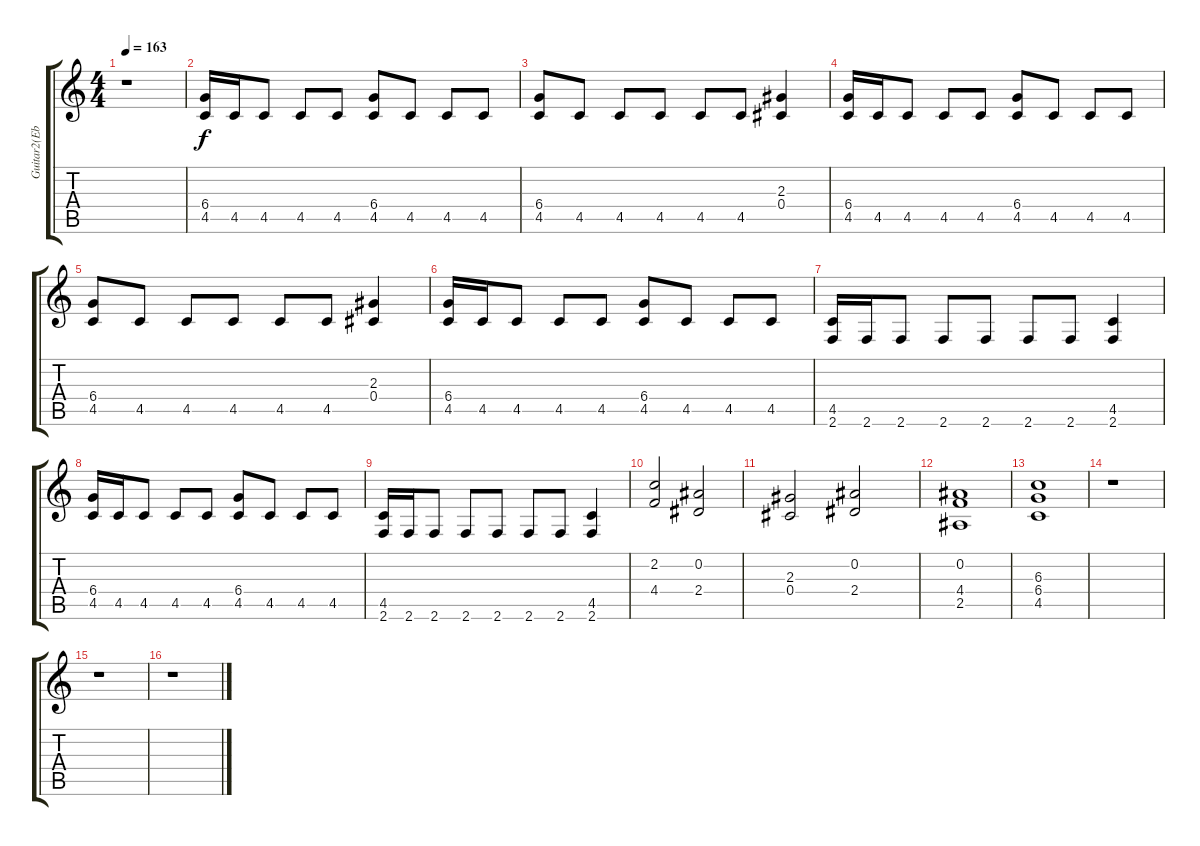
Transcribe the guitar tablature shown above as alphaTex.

\track ("Guitar2(Eb-tuning)" "Guitar2(Eb") {instrument overdrivenguitar}
\staff {score tabs}
\tuning (Eb4 Bb3 Gb3 Db3 Ab2 Eb2) {hide}
\ts (4 4)
\tempo 163
\clef g2
\ks c
r.1{dy f} |
(6.4 4.5).16 4.5.16 4.5.8 4.5.8 4.5.8 (6.4 4.5).8 4.5.8 4.5.8 4.5.8 |
(6.4 4.5).8 4.5.8 4.5.8 4.5.8 4.5.8 4.5.8 (2.3 0.4).4 |
(6.4 4.5).16 4.5.16 4.5.8 4.5.8 4.5.8 (6.4 4.5).8 4.5.8 4.5.8 4.5.8 |
(6.4 4.5).8 4.5.8 4.5.8 4.5.8 4.5.8 4.5.8 (2.3 0.4).4 |
(6.4 4.5).16 4.5.16 4.5.8 4.5.8 4.5.8 (6.4 4.5).8 4.5.8 4.5.8 4.5.8 |
(4.5 2.6).16 2.6.16 2.6.8 2.6.8 2.6.8 2.6.8 2.6.8 (4.5 2.6).4 |
(6.4 4.5).16 4.5.16 4.5.8 4.5.8 4.5.8 (6.4 4.5).8 4.5.8 4.5.8 4.5.8 |
(4.5 2.6).16 2.6.16 2.6.8 2.6.8 2.6.8 2.6.8 2.6.8 (4.5 2.6).4 |
(2.2 4.4).2 (0.2 2.4).2 |
(2.3 0.4).2 (0.2 2.4).2 |
(0.2 4.4 2.5).1 |
(6.3 6.4 4.5).1 |
r.1 |
r.1 |
r.1
